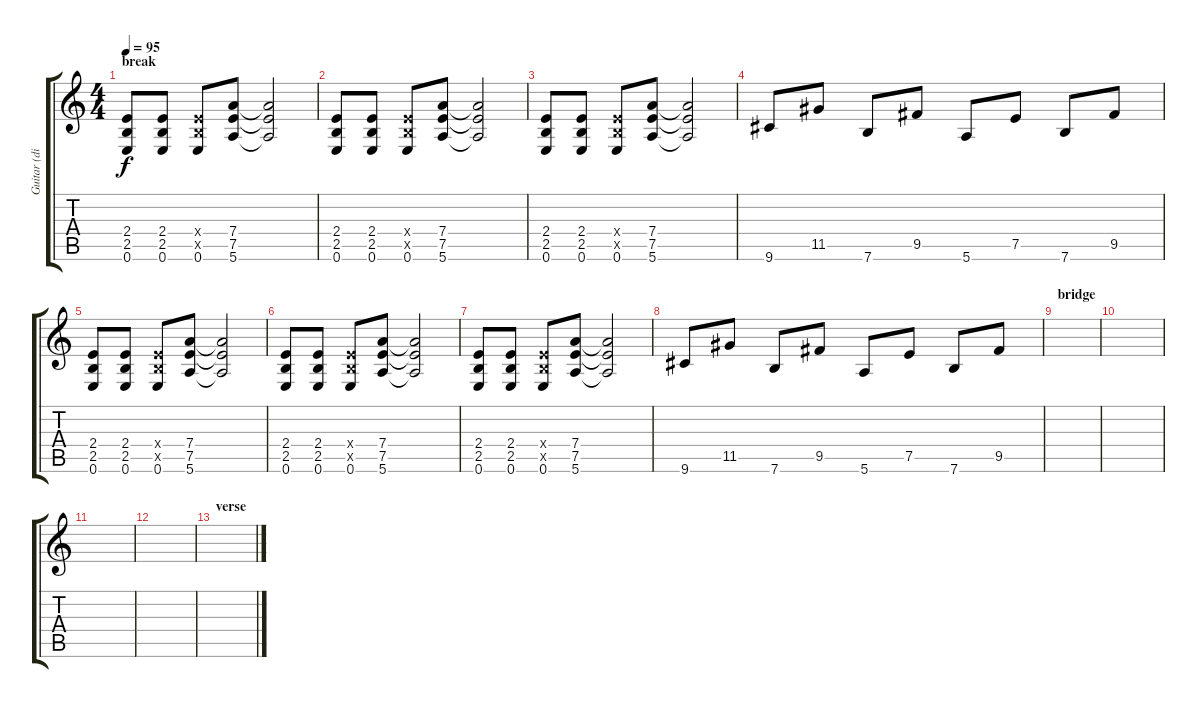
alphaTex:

\track ("Guitar (distorted)" "Guitar (di") {instrument distortionguitar}
\staff {score tabs}
\tuning (E4 B3 G3 D3 A2 E2) {hide}
\ts (4 4)
\section ("" "break")
\tempo 95
\clef g2
\ks c
(2.4 2.5 0.6).8{dy f} (2.4 2.5 0.6).8 (2.4{x} 2.5{x} 0.6).8 (7.4 7.5 5.6).8 (7.4{t} 7.5{t} 5.6{t}).2 |
(2.4 2.5 0.6).8 (2.4 2.5 0.6).8 (2.4{x} 2.5{x} 0.6).8 (7.4 7.5 5.6).8 (7.4{t} 7.5{t} 5.6{t}).2 |
(2.4 2.5 0.6).8 (2.4 2.5 0.6).8 (2.4{x} 2.5{x} 0.6).8 (7.4 7.5 5.6).8 (7.4{t} 7.5{t} 5.6{t}).2 |
9.6.8 11.5.8 7.6.8 9.5.8 5.6.8 7.5.8 7.6.8 9.5.8 |
(2.4 2.5 0.6).8 (2.4 2.5 0.6).8 (2.4{x} 2.5{x} 0.6).8 (7.4 7.5 5.6).8 (7.4{t} 7.5{t} 5.6{t}).2 |
(2.4 2.5 0.6).8 (2.4 2.5 0.6).8 (2.4{x} 2.5{x} 0.6).8 (7.4 7.5 5.6).8 (7.4{t} 7.5{t} 5.6{t}).2 |
(2.4 2.5 0.6).8 (2.4 2.5 0.6).8 (2.4{x} 2.5{x} 0.6).8 (7.4 7.5 5.6).8 (7.4{t} 7.5{t} 5.6{t}).2 |
9.6.8 11.5.8 7.6.8 9.5.8 5.6.8 7.5.8 7.6.8 9.5.8 |
\section ("" "bridge")
|
|
|
|
\section ("" "verse")
